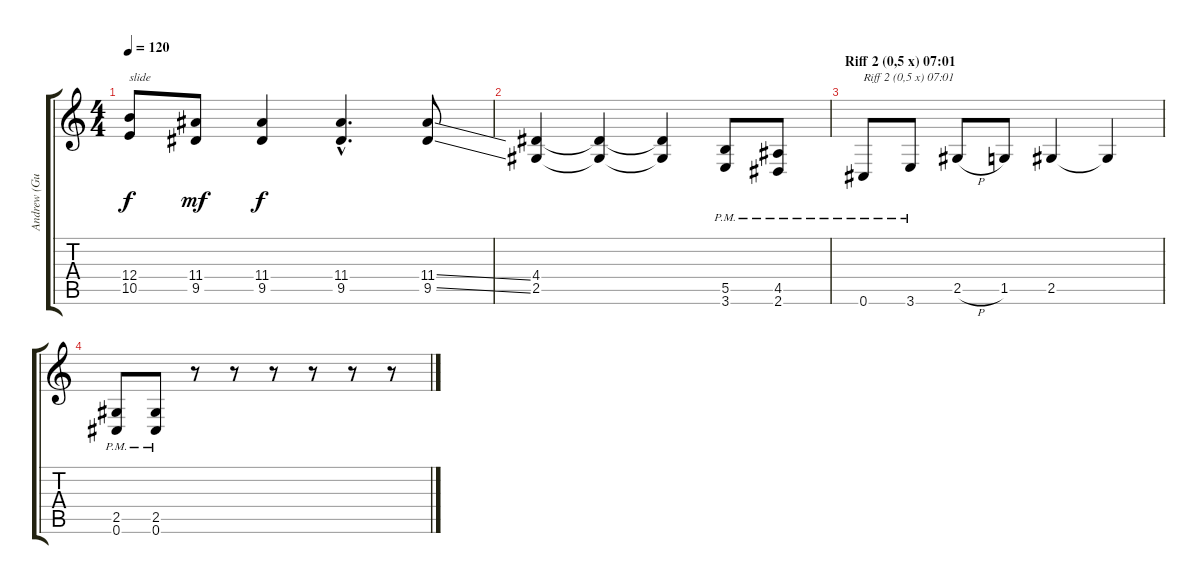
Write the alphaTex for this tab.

\track ("Andrew (Guitar left) tuned to C#" "Andrew (Gu") {instrument distortionguitar}
\staff {score tabs}
\tuning (Db4 Ab3 E3 B2 Gb2 Db2) {hide}
\ts (4 4)
\tempo 120
\clef g2
\ks c
(12.4 10.5).8{txt "slide" dy f} (11.4 9.5).8{dy mf} (11.4 9.5).4{dy f} (11.4{hac} 9.5{hac}).4{d} (11.4{ss} 9.5{ss}).8 |
(4.4 2.5).4 (4.4{t} 2.5{t}).4 (4.4{t} 2.5{t}).4 (5.5{pm} 3.6{pm}).8 (4.5{pm} 2.6{pm}).8 |
\section ("" "Riff 2 (0,5 x) 07:01")
0.6{pm}.8{txt "Riff 2 (0,5 x) 07:01" balance 3} 3.6{pm}.8 2.5{h}.8 1.5.8 2.5.4 2.5{t}.4 |
(2.5{pm} 0.6{pm}).8 (2.5{pm} 0.6{pm}).8 r.8 r.8 r.8 r.8 r.8 r.8
